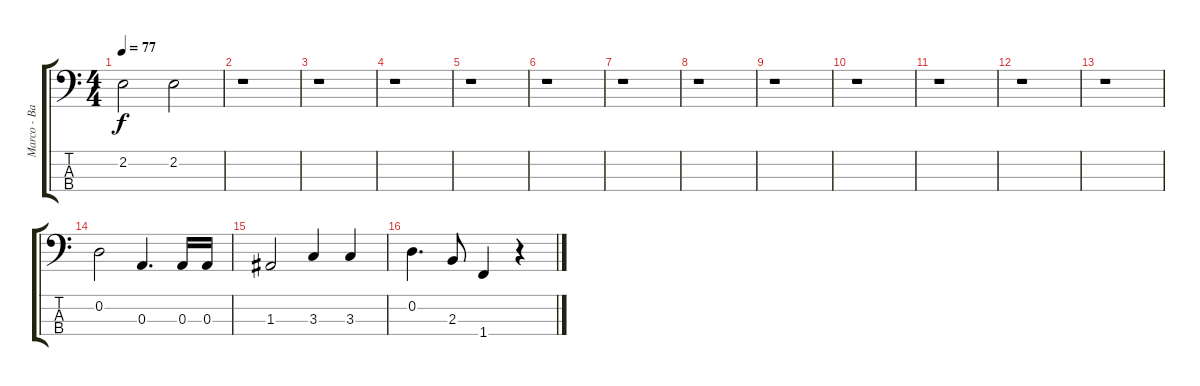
\track ("Marco - Bass guitar" "Marco - Ba") {instrument electricbassfinger}
\staff {score tabs}
\tuning (G2 D2 A1 E1) {hide}
\ts (4 4)
\tempo 77
\clef f4
\ks c
2.2.2{dy f} 2.2.2 |
r.1 |
r.1 |
r.1 |
r.1 |
r.1 |
r.1 |
r.1 |
r.1 |
r.1 |
r.1 |
r.1 |
r.1 |
0.2.2 0.3.4{d} 0.3.16 0.3.16 |
1.3.2 3.3.4 3.3.4 |
0.2.4{d} 2.3.8 1.4.4 r.4
